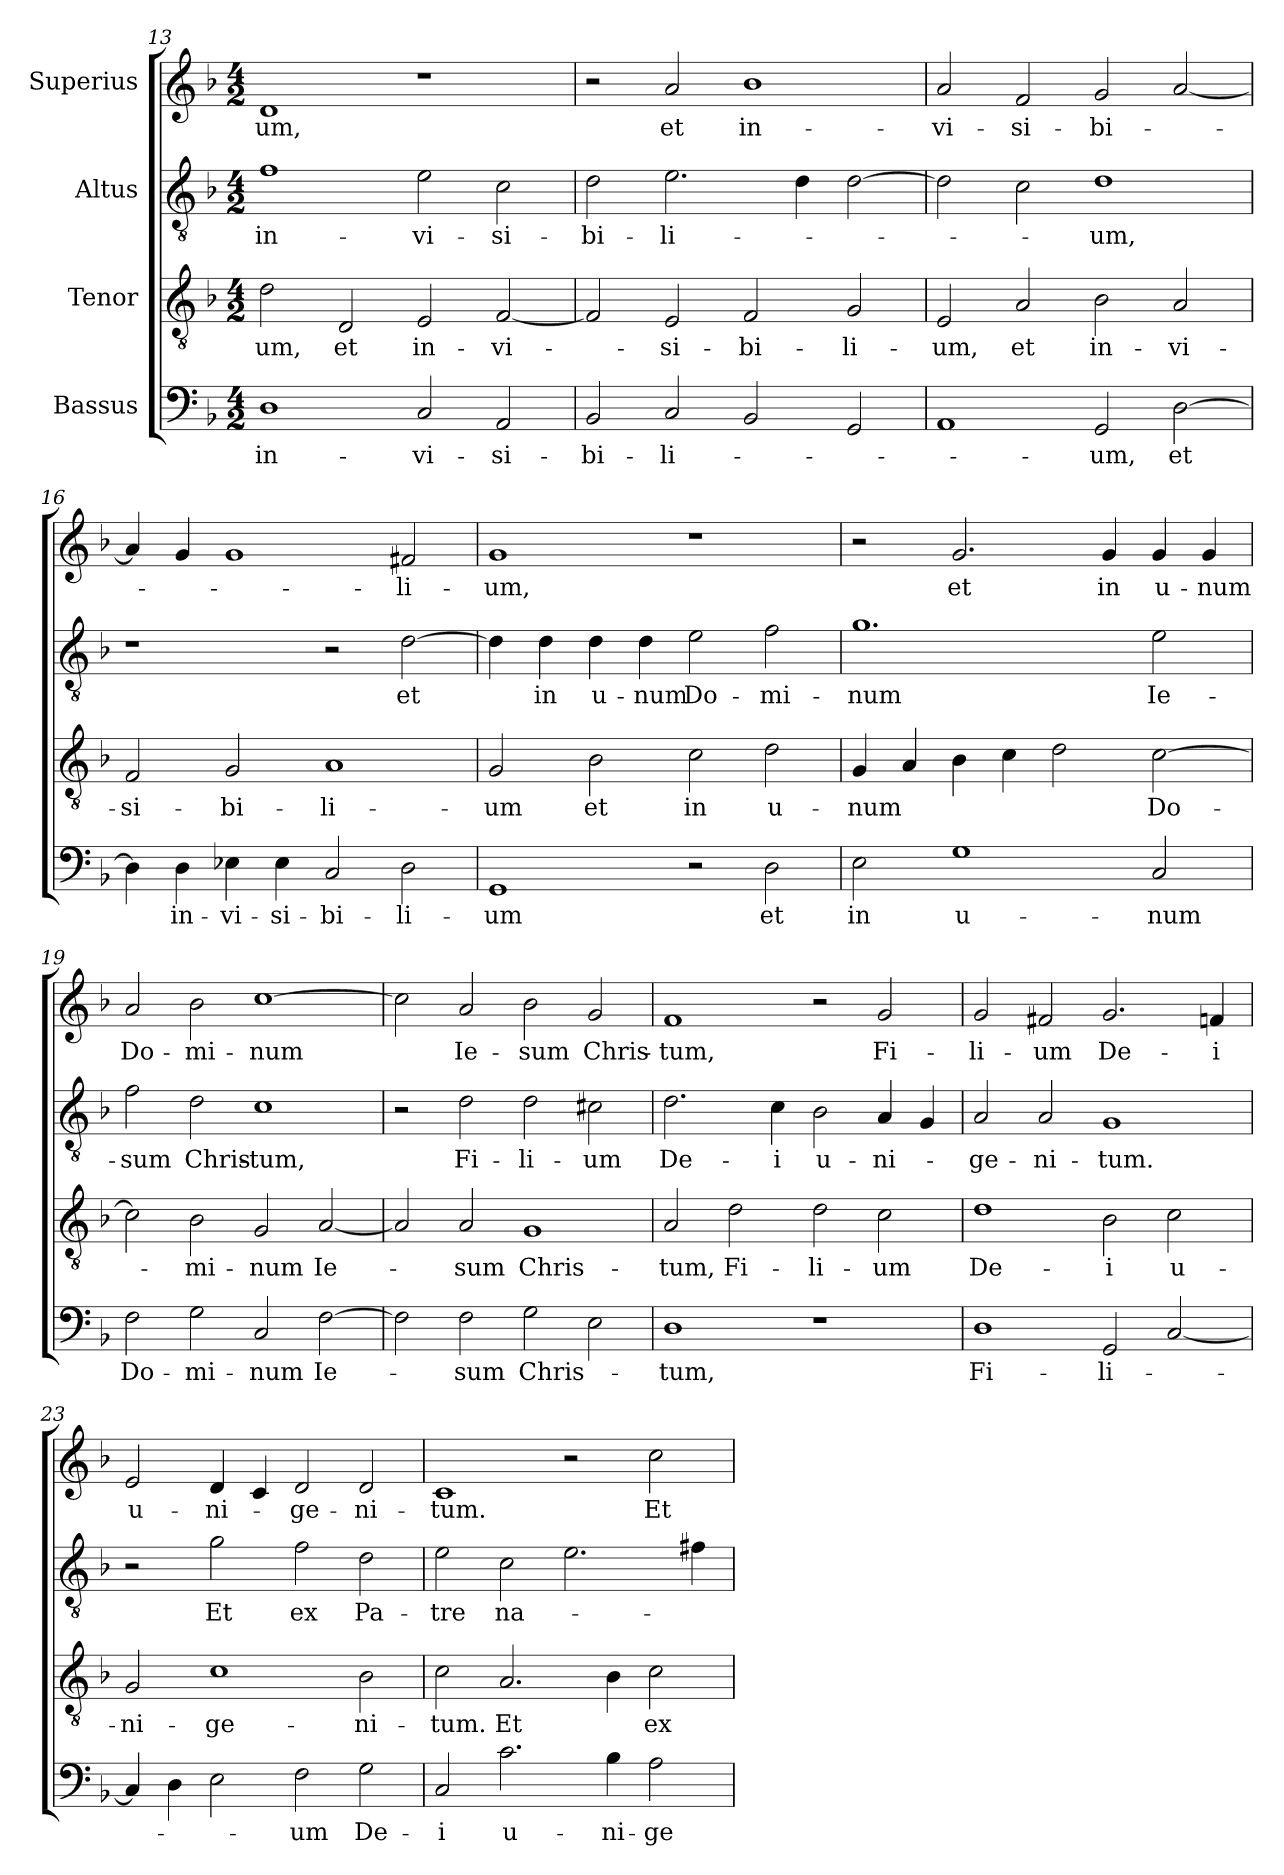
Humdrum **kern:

**kern	**text	**kern	**text	**kern	**text	**kern	**text
*part4	*part4	*part3	*part3	*part2	*part2	*part1	*part1
*staff4	*staff4	*staff3	*staff3	*staff2	*staff2	*staff1	*staff1
*I"Bassus	*	*I"Tenor	*	*I"Altus	*	*I"Superius	*
*clefF4	*	*clefGv2	*	*clefGv2	*	*clefG2	*
*k[b-]	*	*k[b-]	*	*k[b-]	*	*k[b-]	*
*M4/2	*	*M4/2	*	*M4/2	*	*M4/2	*
=13	=13	=13	=13	=13	=13	=13	=13
1D\	in-	2d\	-um,	1f\	in-	1d/	-um,
.	.	2D/	et	.	.	.	.
2C/	-vi-	2E/	in-	2e\	-vi-	1r	.
2AA/	-si-	[2F/	-vi-	2c\	-si-	.	.
=14	=14	=14	=14	=14	=14	=14	=14
2BB-/	-bi-	2F/]	.	2d\	-bi-	2r	.
2C/	-li-	2E/	-si-	2.e\	-li-	2a/	et
2BB-/	.	2F/	-bi-	.	.	1b-\	in-
.	.	.	.	4d\	.	.	.
2GG/	.	2G/	-li-	[2d\	.	.	.
=15	=15	=15	=15	=15	=15	=15	=15
1AA/	.	2E/	-um,	2d\]	.	2a/	-vi-
.	.	2A/	et	2c\	.	2f/	-si-
2GG/	-um,	2B-\	in-	1d\	-um,	2g/	-bi-
[2D\	et	2A/	-vi-	.	.	[2a/	.
=16	=16	=16	=16	=16	=16	=16	=16
4D\]	.	2F/	-si-	1r	.	4a/]	.
4D\	in-	.	.	.	.	4g/	.
4E-X\	-vi-	2G/	-bi-	.	.	1g/	.
4E-\	-si-	.	.	.	.	.	.
2C/	-bi-	1A/	-li-	2r	.	.	.
2D\	-li-	.	.	[2d\	et	2f#X/	-li-
=17	=17	=17	=17	=17	=17	=17	=17
1GG/	-um	2G/	-um	4d\]	.	1g/	-um,
.	.	.	.	4d\	in	.	.
.	.	2B-\	et	4d\	u-	.	.
.	.	.	.	4d\	-num	.	.
2r	.	2c\	in	2e\	Do-	1r	.
2D\	et	2d\	u-	2f\	-mi-	.	.
=18	=18	=18	=18	=18	=18	=18	=18
2E\	in	4G/	-num	1.g\	-num	2r	.
.	.	4A/	.	.	.	.	.
1G\	u-	4B-\	.	.	.	2.g/	et
.	.	4c\	.	.	.	.	.
.	.	2d\	.	.	.	.	.
.	.	.	.	.	.	4g/	in
2C/	-num	[2c\	Do-	2e\	Ie-	4g/	u-
.	.	.	.	.	.	4g/	-num
=19	=19	=19	=19	=19	=19	=19	=19
2F\	Do-	2c\]	.	2f\	-sum	2a/	Do-
2G\	-mi-	2B-\	-mi-	2d\	Chris-	2b-\	-mi-
2C/	-num	2G/	-num	1c\	-tum,	[1cc\	-num
[2F\	Ie-	[2A/	Ie-	.	.	.	.
=20	=20	=20	=20	=20	=20	=20	=20
2F\]	.	2A/]	.	2r	.	2cc\]	.
2F\	-sum	2A/	-sum	2d\	Fi-	2a/	Ie-
2G\	Chris-	1G/	Chris-	2d\	-li-	2b-\	-sum
2E\	.	.	.	2c#X\	-um	2g/	Chris-
=21	=21	=21	=21	=21	=21	=21	=21
1D\	-tum,	2A/	-tum,	2.d\	De-	1f/	-tum,
.	.	2d\	Fi-	.	.	.	.
.	.	.	.	4c\	-i	.	.
1r	.	2d\	-li-	2B-\	u-	2r	.
.	.	2c\	-um	4A/	-ni-	2g/	Fi-
.	.	.	.	4G/	.	.	.
=22	=22	=22	=22	=22	=22	=22	=22
1D\	Fi-	1d\	De-	2A/	-ge-	2g/	-li-
.	.	.	.	2A/	-ni-	2f#X/	-um
2GG/	-li-	2B-\	-i	1G/	-tum.	2.g/	De-
[2C/	.	2c\	u-	.	.	.	.
.	.	.	.	.	.	4f/	-i
=23	=23	=23	=23	=23	=23	=23	=23
4C/]	.	2G/	-ni-	2r	.	2e/	u-
4D\	.	.	.	.	.	.	.
2E\	.	1c\	-ge-	2g\	Et	4d/	-ni-
.	.	.	.	.	.	4c/	.
2F\	-um	.	.	2f\	ex	2d/	-ge-
2G\	De-	2B-\	-ni-	2d\	Pa-	2d/	-ni-
=24	=24	=24	=24	=24	=24	=24	=24
2C/	-i	2c\	-tum.	2e\	-tre	1c/	-tum.
2.c\	u-	2.A/	Et	2c\	na-	.	.
.	.	.	.	2.e\	.	2r	.
4B-\	-ni-	4B-\	.	.	.	.	.
2A\	-ge-	2c\	ex	.	.	2cc\	Et
.	.	.	.	4f#X\	.	.	.
=	=	=	=	=	=	=	=
*-	*-	*-	*-	*-	*-	*-	*-
